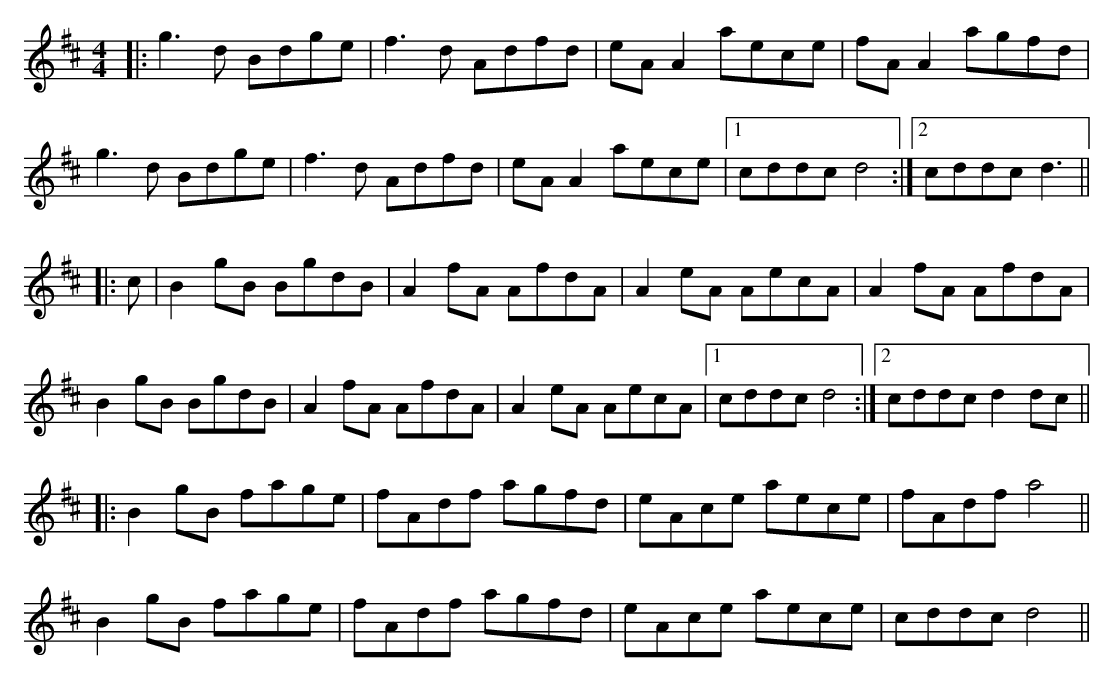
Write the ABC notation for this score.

X:1
M:4/4
K:D
|:g3d Bdge|f3d Adfd|eA A2 aece|fA A2 agfd|
g3d Bdge|f3d Adfd|eA A2 aece|1 cddc d4:|2 cddc d3||
|:c|B2 gB BgdB|A2 fA AfdA|A2 eA AecA|A2 fA AfdA|
B2 gB BgdB|A2 fA AfdA|A2 eA AecA|1 cddc d4:|2 cddc d2 dc||
|:B2 gB fage|fAdf agfd|eAce aece|fAdf a4||
B2 gB fage|fAdf agfd|eAce aece|cddc d4||
